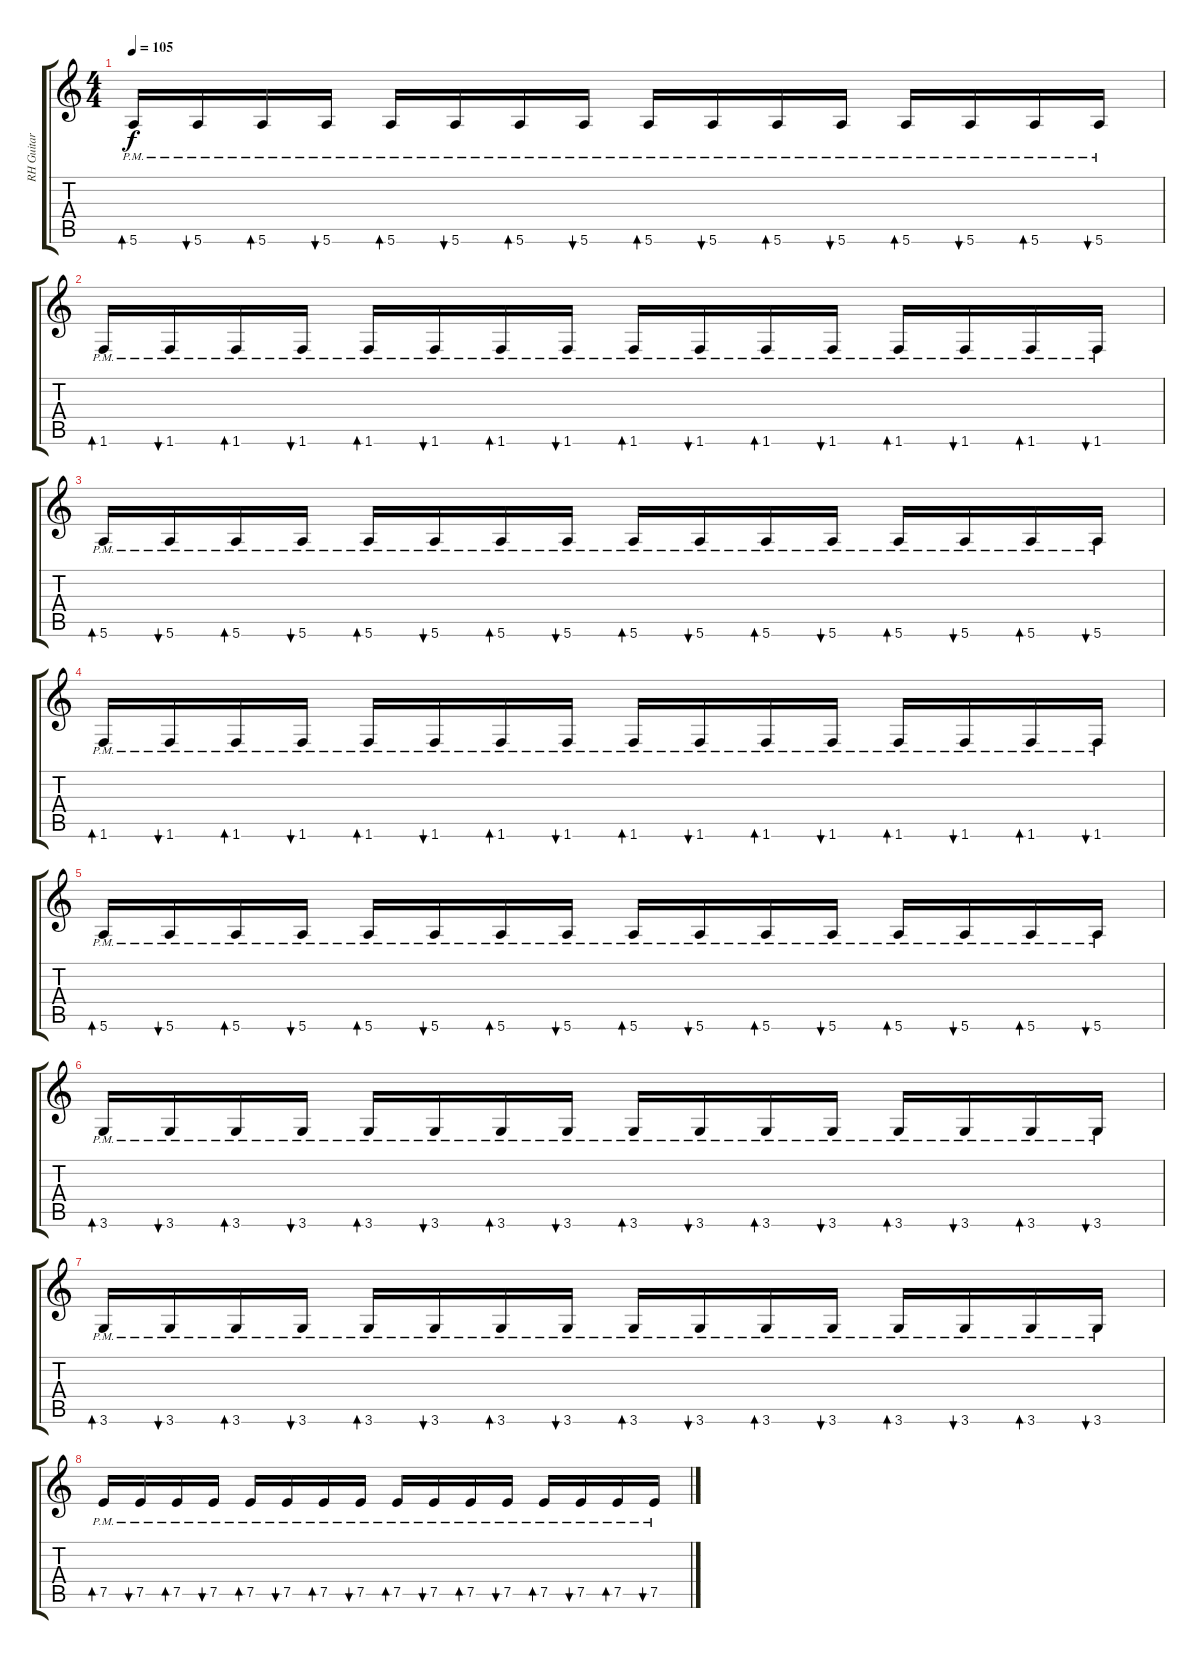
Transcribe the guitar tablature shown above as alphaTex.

\track ("RH Guitar" "RH Guitar") {instrument overdrivenguitar}
\staff {score tabs}
\tuning (E4 B3 G3 D3 A2 E2) {hide}
\ts (4 4)
\tempo 105
\clef g2
\ks c
5.6{pm}.16{bd 60 dy f} 5.6{pm}.16{bu 60} 5.6{pm}.16{bd 60} 5.6{pm}.16{bu 60} 5.6{pm}.16{bd 60} 5.6{pm}.16{bu 60} 5.6{pm}.16{bd 60} 5.6{pm}.16{bu 60} 5.6{pm}.16{bd 60} 5.6{pm}.16{bu 60} 5.6{pm}.16{bd 60} 5.6{pm}.16{bu 60} 5.6{pm}.16{bd 60} 5.6{pm}.16{bu 60} 5.6{pm}.16{bd 60} 5.6{pm}.16{bu 60} |
1.6{pm}.16{bd 60} 1.6{pm}.16{bu 60} 1.6{pm}.16{bd 60} 1.6{pm}.16{bu 60} 1.6{pm}.16{bd 60} 1.6{pm}.16{bu 60} 1.6{pm}.16{bd 60} 1.6{pm}.16{bu 60} 1.6{pm}.16{bd 60} 1.6{pm}.16{bu 60} 1.6{pm}.16{bd 60} 1.6{pm}.16{bu 60} 1.6{pm}.16{bd 60} 1.6{pm}.16{bu 60} 1.6{pm}.16{bd 60} 1.6{pm}.16{bu 60} |
5.6{pm}.16{bd 60} 5.6{pm}.16{bu 60} 5.6{pm}.16{bd 60} 5.6{pm}.16{bu 60} 5.6{pm}.16{bd 60} 5.6{pm}.16{bu 60} 5.6{pm}.16{bd 60} 5.6{pm}.16{bu 60} 5.6{pm}.16{bd 60} 5.6{pm}.16{bu 60} 5.6{pm}.16{bd 60} 5.6{pm}.16{bu 60} 5.6{pm}.16{bd 60} 5.6{pm}.16{bu 60} 5.6{pm}.16{bd 60} 5.6{pm}.16{bu 60} |
1.6{pm}.16{bd 60} 1.6{pm}.16{bu 60} 1.6{pm}.16{bd 60} 1.6{pm}.16{bu 60} 1.6{pm}.16{bd 60} 1.6{pm}.16{bu 60} 1.6{pm}.16{bd 60} 1.6{pm}.16{bu 60} 1.6{pm}.16{bd 60} 1.6{pm}.16{bu 60} 1.6{pm}.16{bd 60} 1.6{pm}.16{bu 60} 1.6{pm}.16{bd 60} 1.6{pm}.16{bu 60} 1.6{pm}.16{bd 60} 1.6{pm}.16{bu 60} |
5.6{pm}.16{bd 60} 5.6{pm}.16{bu 60} 5.6{pm}.16{bd 60} 5.6{pm}.16{bu 60} 5.6{pm}.16{bd 60} 5.6{pm}.16{bu 60} 5.6{pm}.16{bd 60} 5.6{pm}.16{bu 60} 5.6{pm}.16{bd 60} 5.6{pm}.16{bu 60} 5.6{pm}.16{bd 60} 5.6{pm}.16{bu 60} 5.6{pm}.16{bd 60} 5.6{pm}.16{bu 60} 5.6{pm}.16{bd 60} 5.6{pm}.16{bu 60} |
3.6{pm}.16{bd 60} 3.6{pm}.16{bu 60} 3.6{pm}.16{bd 60} 3.6{pm}.16{bu 60} 3.6{pm}.16{bd 60} 3.6{pm}.16{bu 60} 3.6{pm}.16{bd 60} 3.6{pm}.16{bu 60} 3.6{pm}.16{bd 60} 3.6{pm}.16{bu 60} 3.6{pm}.16{bd 60} 3.6{pm}.16{bu 60} 3.6{pm}.16{bd 60} 3.6{pm}.16{bu 60} 3.6{pm}.16{bd 60} 3.6{pm}.16{bu 60} |
3.6{pm}.16{bd 60} 3.6{pm}.16{bu 60} 3.6{pm}.16{bd 60} 3.6{pm}.16{bu 60} 3.6{pm}.16{bd 60} 3.6{pm}.16{bu 60} 3.6{pm}.16{bd 60} 3.6{pm}.16{bu 60} 3.6{pm}.16{bd 60} 3.6{pm}.16{bu 60} 3.6{pm}.16{bd 60} 3.6{pm}.16{bu 60} 3.6{pm}.16{bd 60} 3.6{pm}.16{bu 60} 3.6{pm}.16{bd 60} 3.6{pm}.16{bu 60} |
7.5{pm}.16{bd 60} 7.5{pm}.16{bu 60} 7.5{pm}.16{bd 60} 7.5{pm}.16{bu 60} 7.5{pm}.16{bd 60} 7.5{pm}.16{bu 60} 7.5{pm}.16{bd 60} 7.5{pm}.16{bu 60} 7.5{pm}.16{bd 60} 7.5{pm}.16{bu 60} 7.5{pm}.16{bd 60} 7.5{pm}.16{bu 60} 7.5{pm}.16{bd 60} 7.5{pm}.16{bu 60} 7.5{pm}.16{bd 60} 7.5{pm}.16{bu 60}
